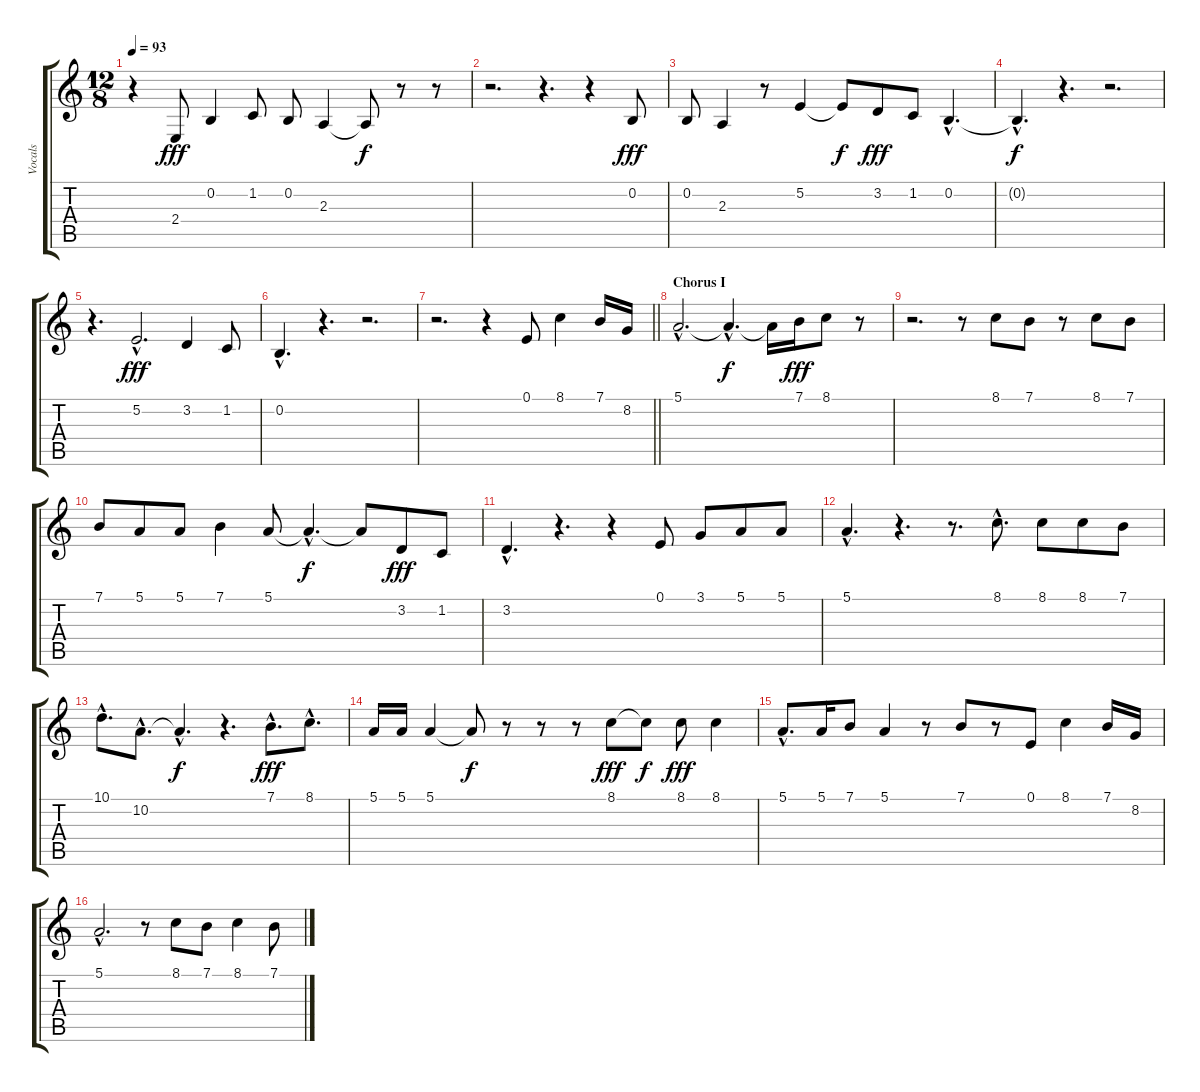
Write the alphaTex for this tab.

\track ("Vocals" "Vocals") {instrument lead6voice}
\staff {score tabs}
\tuning (E4 B3 G3 D3 A2 E2) {hide}
\ts (12 8)
\tempo 93
\clef g2
\ks c
r.4{dy fff} 2.4.8 0.2.4 1.2.8 0.2.8 2.3.4 2.3{t}.8{dy f} r.8 r.8 |
r.2{d} r.4{d} r.4 0.2.8{dy fff} |
0.2.8 2.3.4 r.8 5.2.4 5.2{t}.8{dy f} 3.2.8{dy fff} 1.2.8 0.2{hac}.4{d} |
0.2{hac t}.4{d dy f} r.4{d} r.2{d} |
r.4{d} 5.2{hac}.2{d dy fff} 3.2.4 1.2.8 |
0.2{hac}.4{d} r.4{d} r.2{d} |
\barLineRight lightlight
r.2{d} r.4 0.1.8 8.1.4 7.1.16 8.2.16 |
\section ("" "Chorus I")
5.1{hac}.2{d} 5.1{hac t}.4{d dy f} 5.1{t}.16 7.1.16{dy fff} 8.1.8 r.8 |
r.2{d} r.8 8.1.8 7.1.8 r.8 8.1.8 7.1.8 |
7.1.8 5.1.8 5.1.8 7.1.4 5.1.8 5.1{hac t}.4{d dy f} 5.1{t}.8 3.2.8{dy fff} 1.2.8 |
3.2{hac}.4{d} r.4{d} r.4 0.1.8 3.1.8 5.1.8 5.1.8 |
5.1{hac}.4{d} r.4{d} r.8{d} 8.1{hac}.8{d} 8.1.8 8.1.8 7.1.8 |
10.1{hac}.8{d} 10.2{hac}.8{d} 10.2{hac t}.4{d dy f} r.4{d} 7.1{hac}.8{d dy fff} 8.1{hac}.8{d} |
5.1.16 5.1.16 5.1.4 5.1{t}.8{dy f} r.8 r.8 r.8 8.1.8{dy fff} 8.1{t}.8{dy f} 8.1.8{dy fff} 8.1.4 |
5.1{hac}.8{d} 5.1.16 7.1.8 5.1.4 r.8 7.1.8 r.8 0.1.8 8.1.4 7.1.16 8.2.16 |
5.1{hac}.2{d} r.8 8.1.8 7.1.8 8.1.4 7.1.8
